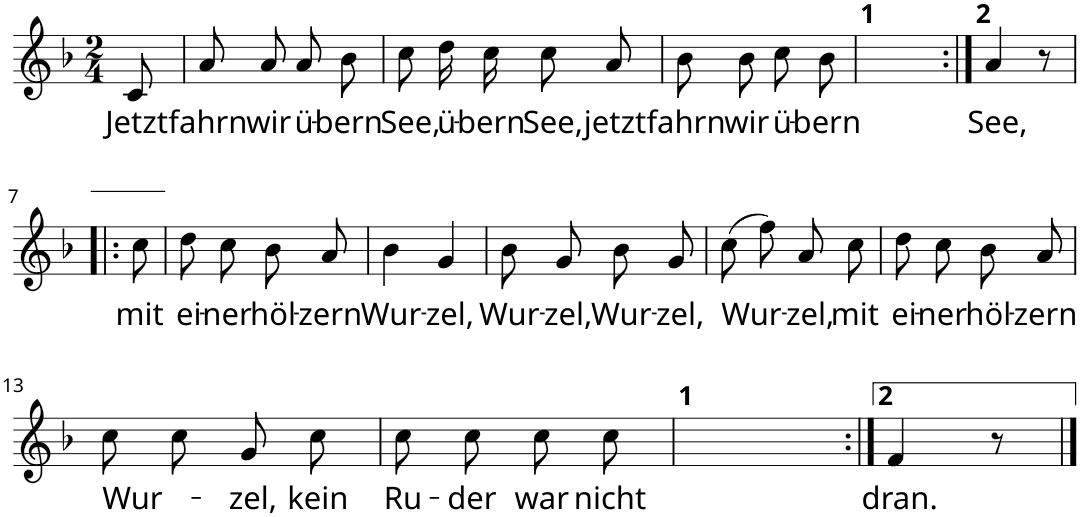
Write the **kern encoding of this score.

**kern	**text
*part1	*part1
*staff1	*staff1
*I"P1	*
*clefG2	*
*k[b-]	*
*M2/4	*
=1	=1
!	!LO:LY:b
8c/	Jetzt
=2	=2
!	!LO:LY:b
8a/L	fahrn
!	!LO:LY:b
8a/J	wir
!	!LO:LY:b
8a/L	ü-
!	!LO:LY:b
8b-/J	-bern
=3	=3
!	!LO:LY:b
8cc\L	See,
!	!LO:LY:b
16dd\L	ü-
!	!LO:LY:b
16cc\JJ	-bern
!	!LO:LY:b
8cc\L	See,
!	!LO:LY:b
8a\J	jetzt
=4	=4
!	!LO:LY:b
8b-\L	fahrn
!	!LO:LY:b
8b-\J	wir
!	!LO:LY:b
8cc\L	ü-
!	!LO:LY:b
8b-\J	-bern
=5	=5
4ryy	.
8ryy	.
=6:|!	=6:|!
!	!LO:LY:b
4a/	See,
8r	.
!!LO:LB:g=z
=7!|:	=7!|:
!	!LO:LY:b
8cc\	mit
=8	=8
!	!LO:LY:b
8dd\L	ei-
!	!LO:LY:b
8cc\J	-ner
!	!LO:LY:b
8b-/L	höl-
!	!LO:LY:b
8a/J	-zern
=9	=9
!	!LO:LY:b
4b-\	Wur-
!	!LO:LY:b
4g/	-zel,
=10	=10
!	!LO:LY:b
8b-/L	Wur-
!	!LO:LY:b
8g/J	-zel,
!	!LO:LY:b
8b-/L	Wur-
!	!LO:LY:b
8g/J	-zel,
=11	=11
!	!LO:LY:b
(8cc\L	Wur-
8ff\J)	.
!	!LO:LY:b
8a\L	-zel,
!	!LO:LY:b
8cc\J	mit
=12	=12
!	!LO:LY:b
8dd\L	ei-
!	!LO:LY:b
8cc\J	-ner
!	!LO:LY:b
8b-/L	höl-
!	!LO:LY:b
8a/J	-zern
!!LO:LB:g=z
=13	=13
!	!LO:LY:b
8cc\L	Wur-
8cc\J	.
!	!LO:LY:b
8g/L	-zel,
!	!LO:LY:b
8cc/J	kein
=14	=14
!	!LO:LY:b
8cc\L	Ru-
!	!LO:LY:b
8cc\J	-der
!	!LO:LY:b
8cc\L	war
!	!LO:LY:b
8cc\J	nicht
=15	=15
4ryy	.
8ryy	.
=16:|!	=16:|!
!	!LO:LY:b
4f/	dran.
8r	.
==	==
*-	*-
